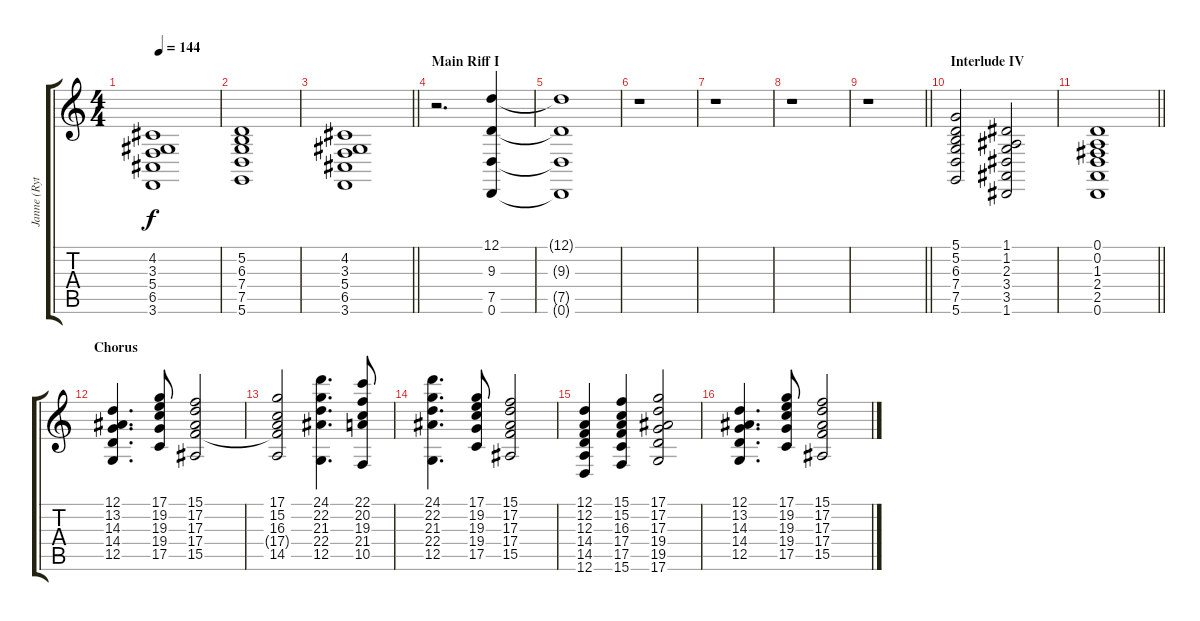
\track ("Janne (Rythm II)" "Janne (Ryt") {instrument stringensemble1}
\staff {score tabs}
\tuning (D4 A3 F3 C3 G2 D2) {hide}
\ts (4 4)
\tempo 144
\clef g2
\ks c
(4.2 3.3 5.4 6.5 3.6).1{dy f} |
(5.2 6.3 7.4 7.5 5.6).1 |
\barLineRight lightlight
(4.2 3.3 5.4 6.5 3.6).1 |
\section ("" "Main Riff I")
r.2{d} (12.1 9.3 7.5 0.6).4{instrument reversecymbal} |
(12.1{t} 9.3{t} 7.5{t} 0.6{t}).1 |
r.1 |
r.1 |
r.1 |
\barLineRight lightlight
r.1 |
\section ("" "Interlude IV")
(5.1 5.2 6.3 7.4 7.5 5.6).2{volume 7 balance 8 instrument choiraahs} (1.1 1.2 2.3 3.4 3.5 1.6).2 |
\barLineRight lightlight
(0.1 0.2 1.3 2.4 2.5 0.6).1 |
\section ("" "Chorus")
(12.1 13.2 14.3 14.4 12.5).4{d volume 3 balance 8 instrument stringensemble1} (17.1 19.2 19.3 19.4 17.5).8 (15.1 17.2 17.3 17.4 15.5).2 |
(17.1 15.2 16.3 17.4{t} 14.5).2 (24.1 22.2 21.3 22.4 12.5).4{d} (22.1 20.2 19.3 21.4 10.5).8 |
(24.1 22.2 21.3 22.4 12.5).4{d} (17.1 19.2 19.3 19.4 17.5).8 (15.1 17.2 17.3 17.4 15.5).2 |
(12.1 12.2 12.3 14.4 14.5 12.6).4 (15.1 15.2 16.3 17.4 17.5 15.6).4 (17.1 17.2 17.3 19.4 19.5 17.6).2 |
(12.1 13.2 14.3 14.4 12.5).4{d} (17.1 19.2 19.3 19.4 17.5).8 (15.1 17.2 17.3 17.4 15.5).2
